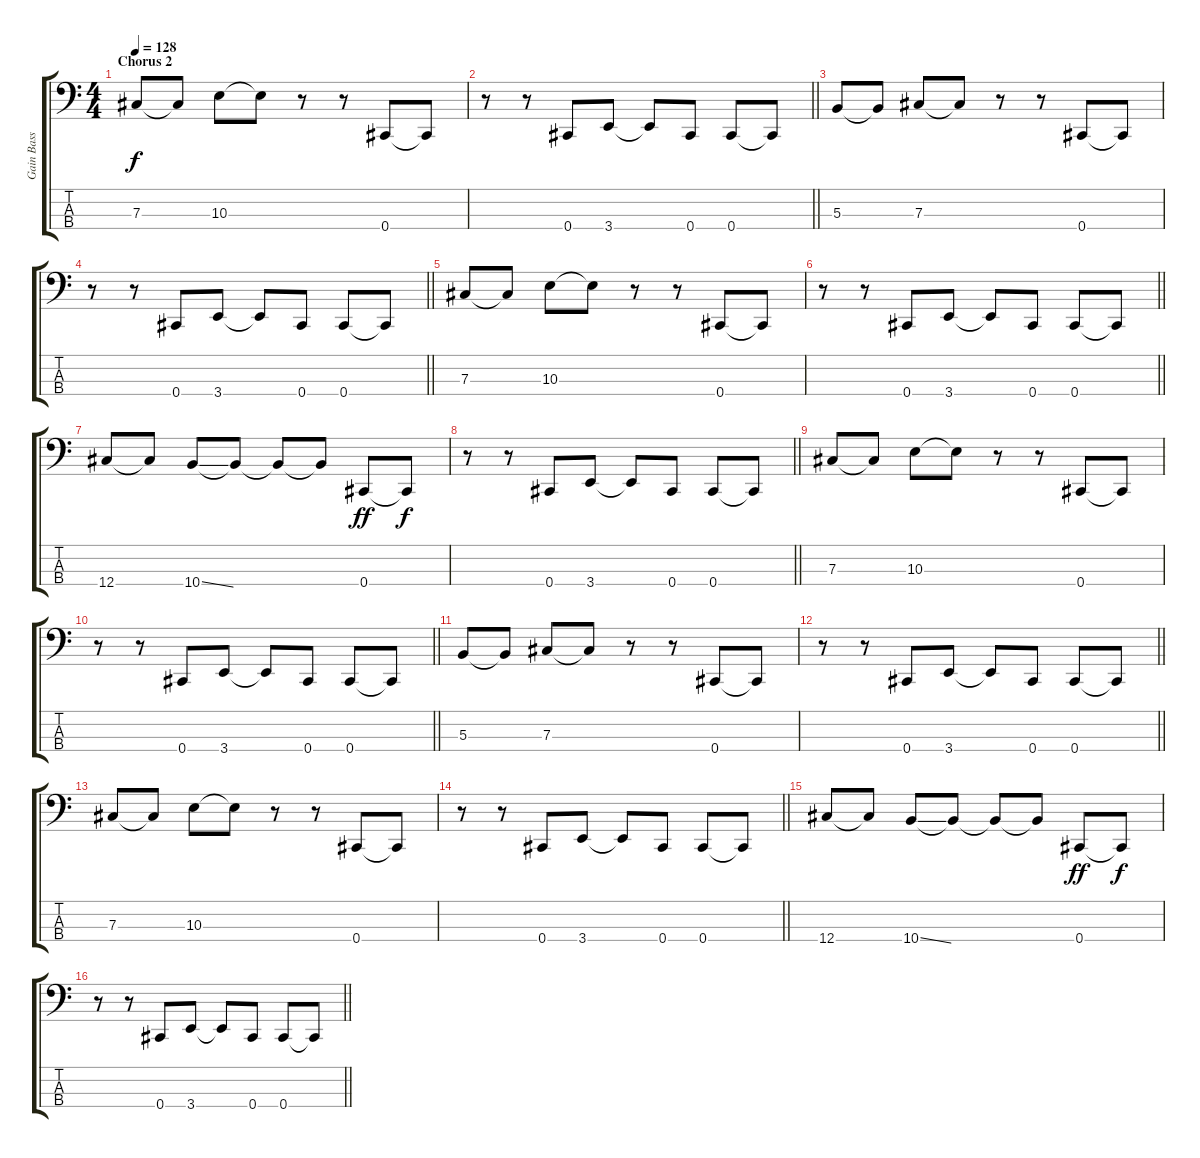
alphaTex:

\track ("Gain Bass (ignore)" "Gain Bass ") {instrument overdrivenguitar}
\staff {score tabs}
\tuning (E2 B1 Gb1 Db1) {hide}
\ts (4 4)
\section ("" "Chorus 2")
\tempo 128
\clef f4
\ks c
7.3.8{dy f} 7.3{t}.8 10.3.8 10.3{t}.8 r.8 r.8 0.4.8 0.4{t}.8 |
\barLineRight lightlight
r.8 r.8 0.4.8 3.4.8 3.4{t}.8 0.4.8 0.4.8 0.4{t}.8 |
5.3.8 5.3{t}.8 7.3.8 7.3{t}.8 r.8 r.8 0.4.8 0.4{t}.8 |
\barLineRight lightlight
r.8 r.8 0.4.8 3.4.8 3.4{t}.8 0.4.8 0.4.8 0.4{t}.8 |
7.3.8 7.3{t}.8 10.3.8 10.3{t}.8 r.8 r.8 0.4.8 0.4{t}.8 |
\barLineRight lightlight
r.8 r.8 0.4.8 3.4.8 3.4{t}.8 0.4.8 0.4.8 0.4{t}.8 |
12.4.8 12.4{t}.8 10.4{ss}.8 10.4{t}.8 10.4{t}.8 10.4{t}.8 0.4.8{dy ff} 0.4{t}.8{dy f} |
\barLineRight lightlight
r.8 r.8 0.4.8 3.4.8 3.4{t}.8 0.4.8 0.4.8 0.4{t}.8 |
7.3.8 7.3{t}.8 10.3.8 10.3{t}.8 r.8 r.8 0.4.8 0.4{t}.8 |
\barLineRight lightlight
r.8 r.8 0.4.8 3.4.8 3.4{t}.8 0.4.8 0.4.8 0.4{t}.8 |
5.3.8 5.3{t}.8 7.3.8 7.3{t}.8 r.8 r.8 0.4.8 0.4{t}.8 |
\barLineRight lightlight
r.8 r.8 0.4.8 3.4.8 3.4{t}.8 0.4.8 0.4.8 0.4{t}.8 |
7.3.8 7.3{t}.8 10.3.8 10.3{t}.8 r.8 r.8 0.4.8 0.4{t}.8 |
\barLineRight lightlight
r.8 r.8 0.4.8 3.4.8 3.4{t}.8 0.4.8 0.4.8 0.4{t}.8 |
12.4.8 12.4{t}.8 10.4{ss}.8 10.4{t}.8 10.4{t}.8 10.4{t}.8 0.4.8{dy ff} 0.4{t}.8{dy f} |
\barLineRight lightlight
r.8 r.8 0.4.8 3.4.8 3.4{t}.8 0.4.8 0.4.8 0.4{t}.8
